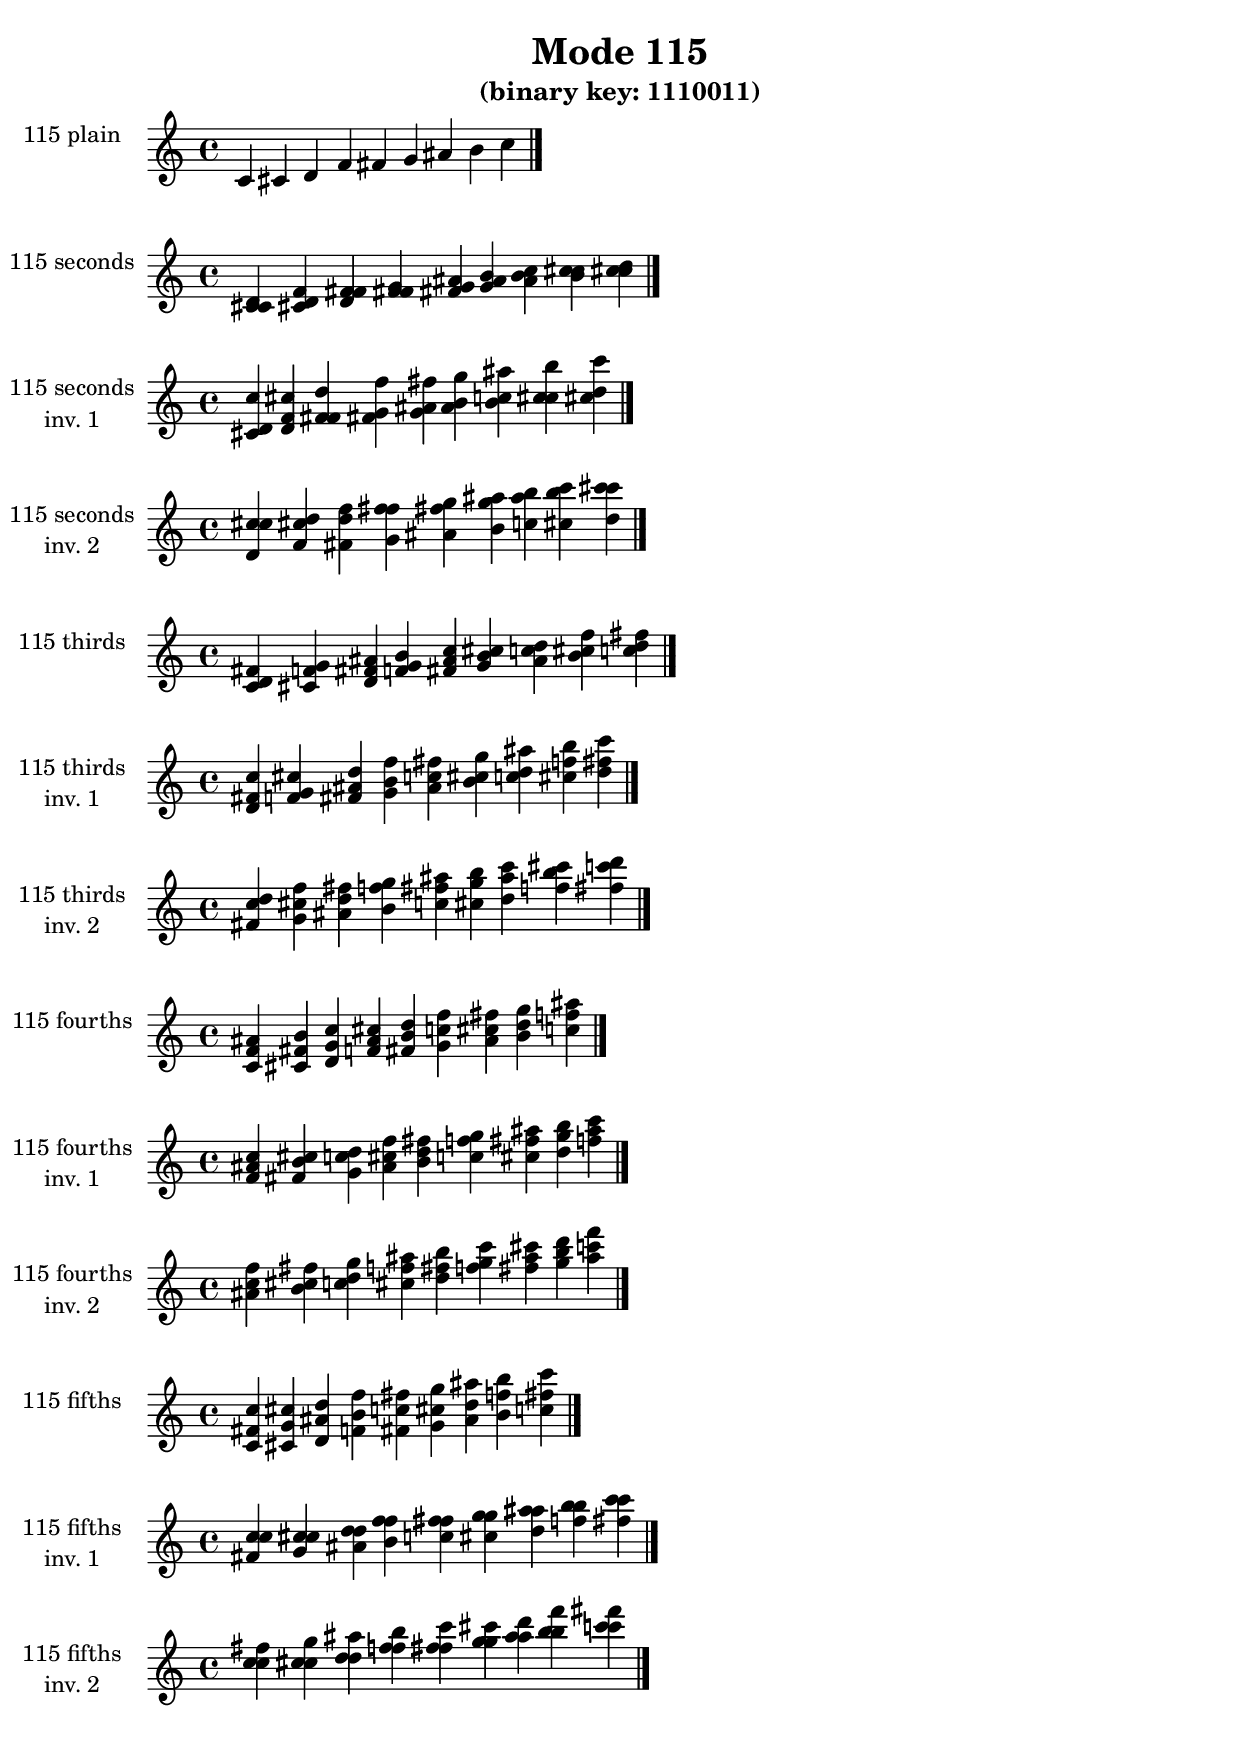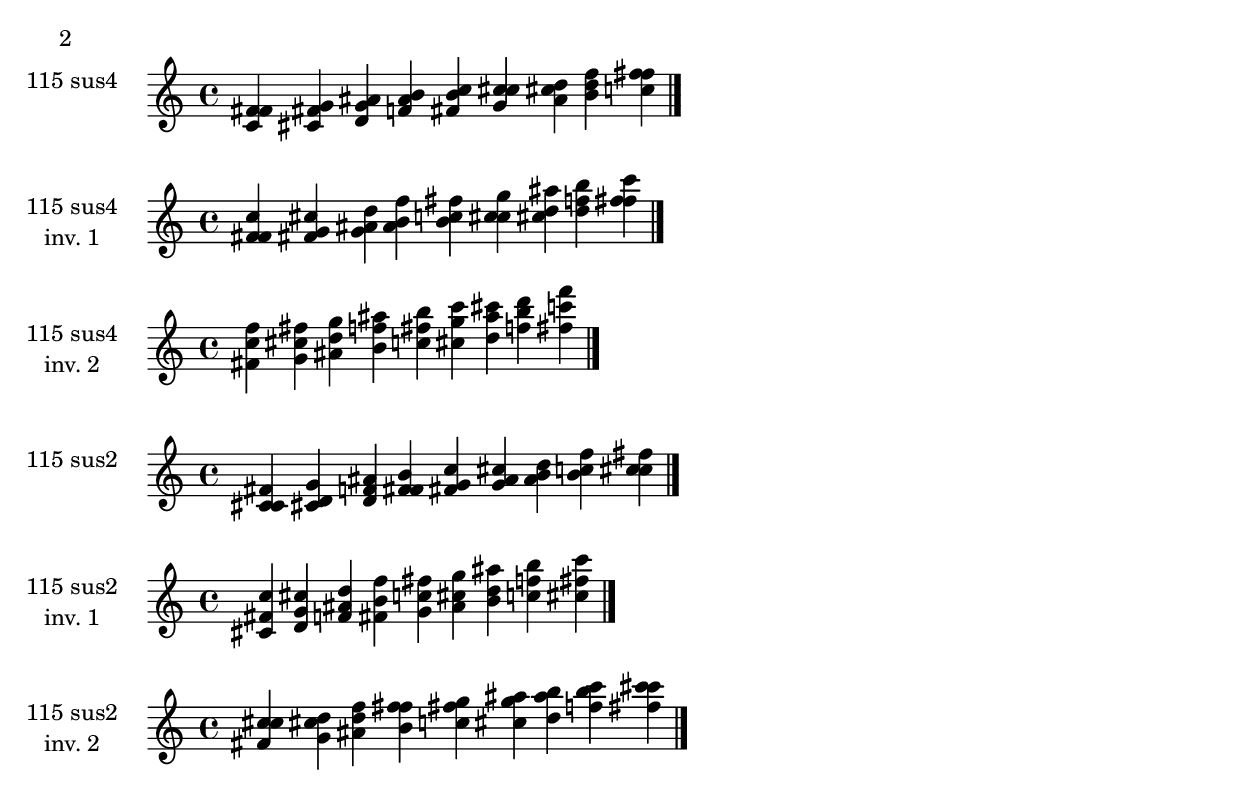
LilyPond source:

\version "2.19.0"

\header {
  title = "Mode 115"
  subtitle = "(binary key: 1110011)"
 %% Remove default LilyPond tagline
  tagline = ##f
}

\paper {
  #(set-paper-size "a4")
}

global = {
  \key c \major
  \time 4/4
  \tempo 4=100
}

\book {
  \score {
    \new Staff \with {
      instrumentName =  \markup { \column {
         \hcenter-in #14 \line { 115 plain }
         \hcenter-in #14 \line {  } } }
      midiInstrument = "oboe"
    } { \accidentalStyle "default"
        \cadenzaOn c' cis' d' f' fis' g' ais' b' c''  \cadenzaOff \bar "|." }
    \layout { }
  }
  \score {
    \new Staff \with {
      instrumentName =  \markup { \column {
         \hcenter-in #14 \line { 115 seconds }
         \hcenter-in #14 \line {  } } }
      midiInstrument = "oboe"
    } { \accidentalStyle "default"
        \cadenzaOn <c' cis' d'> <cis' d' f'> <d' f' fis'> <f' fis' g'> <fis' g' ais'> <g' ais' b'> <ais' b' c''> <b' c'' cis''> <c'' cis'' d''>  \cadenzaOff \bar "|." }
    \layout { }
  }
  \score {
    \new Staff \with {
      instrumentName =  \markup { \column {
         \hcenter-in #14 \line { 115 seconds }
         \hcenter-in #14 \line { inv. 1 } } }
      midiInstrument = "oboe"
    } { \accidentalStyle "default"
        \cadenzaOn <cis' d' c''> <d' f' cis''> <f' fis' d''> <fis' g' f''> <g' ais' fis''> <ais' b' g''> <b' c'' ais''> <c'' cis'' b''> <cis'' d'' c'''>  \cadenzaOff \bar "|." }
    \layout { }
  }
  \score {
    \new Staff \with {
      instrumentName =  \markup { \column {
         \hcenter-in #14 \line { 115 seconds }
         \hcenter-in #14 \line { inv. 2 } } }
      midiInstrument = "oboe"
    } { \accidentalStyle "default"
        \cadenzaOn <d' c'' cis''> <f' cis'' d''> <fis' d'' f''> <g' f'' fis''> <ais' fis'' g''> <b' g'' ais''> <c'' ais'' b''> <cis'' b'' c'''> <d'' c''' cis'''>  \cadenzaOff \bar "|." }
    \layout { }
  }
  \score {
    \new Staff \with {
      instrumentName =  \markup { \column {
         \hcenter-in #14 \line { 115 thirds }
         \hcenter-in #14 \line {  } } }
      midiInstrument = "oboe"
    } { \accidentalStyle "default"
        \cadenzaOn <c' d' fis'> <cis' f' g'> <d' fis' ais'> <f' g' b'> <fis' ais' c''> <g' b' cis''> <ais' c'' d''> <b' cis'' f''> <c'' d'' fis''>  \cadenzaOff \bar "|." }
    \layout { }
  }
  \score {
    \new Staff \with {
      instrumentName =  \markup { \column {
         \hcenter-in #14 \line { 115 thirds }
         \hcenter-in #14 \line { inv. 1 } } }
      midiInstrument = "oboe"
    } { \accidentalStyle "default"
        \cadenzaOn <d' fis' c''> <f' g' cis''> <fis' ais' d''> <g' b' f''> <ais' c'' fis''> <b' cis'' g''> <c'' d'' ais''> <cis'' f'' b''> <d'' fis'' c'''>  \cadenzaOff \bar "|." }
    \layout { }
  }
  \score {
    \new Staff \with {
      instrumentName =  \markup { \column {
         \hcenter-in #14 \line { 115 thirds }
         \hcenter-in #14 \line { inv. 2 } } }
      midiInstrument = "oboe"
    } { \accidentalStyle "default"
        \cadenzaOn <fis' c'' d''> <g' cis'' f''> <ais' d'' fis''> <b' f'' g''> <c'' fis'' ais''> <cis'' g'' b''> <d'' ais'' c'''> <f'' b'' cis'''> <fis'' c''' d'''>  \cadenzaOff \bar "|." }
    \layout { }
  }
  \score {
    \new Staff \with {
      instrumentName =  \markup { \column {
         \hcenter-in #14 \line { 115 fourths }
         \hcenter-in #14 \line {  } } }
      midiInstrument = "oboe"
    } { \accidentalStyle "default"
        \cadenzaOn <c' f' ais'> <cis' fis' b'> <d' g' c''> <f' ais' cis''> <fis' b' d''> <g' c'' f''> <ais' cis'' fis''> <b' d'' g''> <c'' f'' ais''>  \cadenzaOff \bar "|." }
    \layout { }
  }
  \score {
    \new Staff \with {
      instrumentName =  \markup { \column {
         \hcenter-in #14 \line { 115 fourths }
         \hcenter-in #14 \line { inv. 1 } } }
      midiInstrument = "oboe"
    } { \accidentalStyle "default"
        \cadenzaOn <f' ais' c''> <fis' b' cis''> <g' c'' d''> <ais' cis'' f''> <b' d'' fis''> <c'' f'' g''> <cis'' fis'' ais''> <d'' g'' b''> <f'' ais'' c'''>  \cadenzaOff \bar "|." }
    \layout { }
  }
  \score {
    \new Staff \with {
      instrumentName =  \markup { \column {
         \hcenter-in #14 \line { 115 fourths }
         \hcenter-in #14 \line { inv. 2 } } }
      midiInstrument = "oboe"
    } { \accidentalStyle "default"
        \cadenzaOn <ais' c'' f''> <b' cis'' fis''> <c'' d'' g''> <cis'' f'' ais''> <d'' fis'' b''> <f'' g'' c'''> <fis'' ais'' cis'''> <g'' b'' d'''> <ais'' c''' f'''>  \cadenzaOff \bar "|." }
    \layout { }
  }
  \score {
    \new Staff \with {
      instrumentName =  \markup { \column {
         \hcenter-in #14 \line { 115 fifths }
         \hcenter-in #14 \line {  } } }
      midiInstrument = "oboe"
    } { \accidentalStyle "default"
        \cadenzaOn <c' fis' c''> <cis' g' cis''> <d' ais' d''> <f' b' f''> <fis' c'' fis''> <g' cis'' g''> <ais' d'' ais''> <b' f'' b''> <c'' fis'' c'''>  \cadenzaOff \bar "|." }
    \layout { }
  }
  \score {
    \new Staff \with {
      instrumentName =  \markup { \column {
         \hcenter-in #14 \line { 115 fifths }
         \hcenter-in #14 \line { inv. 1 } } }
      midiInstrument = "oboe"
    } { \accidentalStyle "default"
        \cadenzaOn <fis' c'' c''> <g' cis'' cis''> <ais' d'' d''> <b' f'' f''> <c'' fis'' fis''> <cis'' g'' g''> <d'' ais'' ais''> <f'' b'' b''> <fis'' c''' c'''>  \cadenzaOff \bar "|." }
    \layout { }
  }
  \score {
    \new Staff \with {
      instrumentName =  \markup { \column {
         \hcenter-in #14 \line { 115 fifths }
         \hcenter-in #14 \line { inv. 2 } } }
      midiInstrument = "oboe"
    } { \accidentalStyle "default"
        \cadenzaOn <c'' c'' fis''> <cis'' cis'' g''> <d'' d'' ais''> <f'' f'' b''> <fis'' fis'' c'''> <g'' g'' cis'''> <ais'' ais'' d'''> <b'' b'' f'''> <c''' c''' fis'''>  \cadenzaOff \bar "|." }
    \layout { }
  }
  \score {
    \new Staff \with {
      instrumentName =  \markup { \column {
         \hcenter-in #14 \line { 115 sus4 }
         \hcenter-in #14 \line {  } } }
      midiInstrument = "oboe"
    } { \accidentalStyle "default"
        \cadenzaOn <c' f' fis'> <cis' fis' g'> <d' g' ais'> <f' ais' b'> <fis' b' c''> <g' c'' cis''> <ais' cis'' d''> <b' d'' f''> <c'' f'' fis''>  \cadenzaOff \bar "|." }
    \layout { }
  }
  \score {
    \new Staff \with {
      instrumentName =  \markup { \column {
         \hcenter-in #14 \line { 115 sus4 }
         \hcenter-in #14 \line { inv. 1 } } }
      midiInstrument = "oboe"
    } { \accidentalStyle "default"
        \cadenzaOn <f' fis' c''> <fis' g' cis''> <g' ais' d''> <ais' b' f''> <b' c'' fis''> <c'' cis'' g''> <cis'' d'' ais''> <d'' f'' b''> <f'' fis'' c'''>  \cadenzaOff \bar "|." }
    \layout { }
  }
  \score {
    \new Staff \with {
      instrumentName =  \markup { \column {
         \hcenter-in #14 \line { 115 sus4 }
         \hcenter-in #14 \line { inv. 2 } } }
      midiInstrument = "oboe"
    } { \accidentalStyle "default"
        \cadenzaOn <fis' c'' f''> <g' cis'' fis''> <ais' d'' g''> <b' f'' ais''> <c'' fis'' b''> <cis'' g'' c'''> <d'' ais'' cis'''> <f'' b'' d'''> <fis'' c''' f'''>  \cadenzaOff \bar "|." }
    \layout { }
  }
  \score {
    \new Staff \with {
      instrumentName =  \markup { \column {
         \hcenter-in #14 \line { 115 sus2 }
         \hcenter-in #14 \line {  } } }
      midiInstrument = "oboe"
    } { \accidentalStyle "default"
        \cadenzaOn <c' cis' fis'> <cis' d' g'> <d' f' ais'> <f' fis' b'> <fis' g' c''> <g' ais' cis''> <ais' b' d''> <b' c'' f''> <c'' cis'' fis''>  \cadenzaOff \bar "|." }
    \layout { }
  }
  \score {
    \new Staff \with {
      instrumentName =  \markup { \column {
         \hcenter-in #14 \line { 115 sus2 }
         \hcenter-in #14 \line { inv. 1 } } }
      midiInstrument = "oboe"
    } { \accidentalStyle "default"
        \cadenzaOn <cis' fis' c''> <d' g' cis''> <f' ais' d''> <fis' b' f''> <g' c'' fis''> <ais' cis'' g''> <b' d'' ais''> <c'' f'' b''> <cis'' fis'' c'''>  \cadenzaOff \bar "|." }
    \layout { }
  }
  \score {
    \new Staff \with {
      instrumentName =  \markup { \column {
         \hcenter-in #14 \line { 115 sus2 }
         \hcenter-in #14 \line { inv. 2 } } }
      midiInstrument = "oboe"
    } { \accidentalStyle "default"
        \cadenzaOn <fis' c'' cis''> <g' cis'' d''> <ais' d'' f''> <b' f'' fis''> <c'' fis'' g''> <cis'' g'' ais''> <d'' ais'' b''> <f'' b'' c'''> <fis'' c''' cis'''>  \cadenzaOff \bar "|." }
    \layout { }
  }
}

\book {
  \bookOutputSuffix "plain_"
  \score {
    \new Staff \with {
      instrumentName =  \markup { \column {
         \hcenter-in #14 \line { 115 plain }
         \hcenter-in #14 \line {  } } }
      midiInstrument = "oboe"
    } { \accidentalStyle "default"
        \cadenzaOn c' cis' d' f' fis' g' ais' b' c''  \cadenzaOff \bar "|." }
    \midi { }
  }
}
\book {
  \bookOutputSuffix "seconds_"
  \score {
    \new Staff \with {
      instrumentName =  \markup { \column {
         \hcenter-in #14 \line { 115 seconds }
         \hcenter-in #14 \line {  } } }
      midiInstrument = "oboe"
    } { \accidentalStyle "default"
        \cadenzaOn <c' cis' d'> <cis' d' f'> <d' f' fis'> <f' fis' g'> <fis' g' ais'> <g' ais' b'> <ais' b' c''> <b' c'' cis''> <c'' cis'' d''>  \cadenzaOff \bar "|." }
    \midi { }
  }
}
\book {
  \bookOutputSuffix "seconds_inv. 1"
  \score {
    \new Staff \with {
      instrumentName =  \markup { \column {
         \hcenter-in #14 \line { 115 seconds }
         \hcenter-in #14 \line { inv. 1 } } }
      midiInstrument = "oboe"
    } { \accidentalStyle "default"
        \cadenzaOn <cis' d' c''> <d' f' cis''> <f' fis' d''> <fis' g' f''> <g' ais' fis''> <ais' b' g''> <b' c'' ais''> <c'' cis'' b''> <cis'' d'' c'''>  \cadenzaOff \bar "|." }
    \midi { }
  }
}
\book {
  \bookOutputSuffix "seconds_inv. 2"
  \score {
    \new Staff \with {
      instrumentName =  \markup { \column {
         \hcenter-in #14 \line { 115 seconds }
         \hcenter-in #14 \line { inv. 2 } } }
      midiInstrument = "oboe"
    } { \accidentalStyle "default"
        \cadenzaOn <d' c'' cis''> <f' cis'' d''> <fis' d'' f''> <g' f'' fis''> <ais' fis'' g''> <b' g'' ais''> <c'' ais'' b''> <cis'' b'' c'''> <d'' c''' cis'''>  \cadenzaOff \bar "|." }
    \midi { }
  }
}
\book {
  \bookOutputSuffix "thirds_"
  \score {
    \new Staff \with {
      instrumentName =  \markup { \column {
         \hcenter-in #14 \line { 115 thirds }
         \hcenter-in #14 \line {  } } }
      midiInstrument = "oboe"
    } { \accidentalStyle "default"
        \cadenzaOn <c' d' fis'> <cis' f' g'> <d' fis' ais'> <f' g' b'> <fis' ais' c''> <g' b' cis''> <ais' c'' d''> <b' cis'' f''> <c'' d'' fis''>  \cadenzaOff \bar "|." }
    \midi { }
  }
}
\book {
  \bookOutputSuffix "thirds_inv. 1"
  \score {
    \new Staff \with {
      instrumentName =  \markup { \column {
         \hcenter-in #14 \line { 115 thirds }
         \hcenter-in #14 \line { inv. 1 } } }
      midiInstrument = "oboe"
    } { \accidentalStyle "default"
        \cadenzaOn <d' fis' c''> <f' g' cis''> <fis' ais' d''> <g' b' f''> <ais' c'' fis''> <b' cis'' g''> <c'' d'' ais''> <cis'' f'' b''> <d'' fis'' c'''>  \cadenzaOff \bar "|." }
    \midi { }
  }
}
\book {
  \bookOutputSuffix "thirds_inv. 2"
  \score {
    \new Staff \with {
      instrumentName =  \markup { \column {
         \hcenter-in #14 \line { 115 thirds }
         \hcenter-in #14 \line { inv. 2 } } }
      midiInstrument = "oboe"
    } { \accidentalStyle "default"
        \cadenzaOn <fis' c'' d''> <g' cis'' f''> <ais' d'' fis''> <b' f'' g''> <c'' fis'' ais''> <cis'' g'' b''> <d'' ais'' c'''> <f'' b'' cis'''> <fis'' c''' d'''>  \cadenzaOff \bar "|." }
    \midi { }
  }
}
\book {
  \bookOutputSuffix "fourths_"
  \score {
    \new Staff \with {
      instrumentName =  \markup { \column {
         \hcenter-in #14 \line { 115 fourths }
         \hcenter-in #14 \line {  } } }
      midiInstrument = "oboe"
    } { \accidentalStyle "default"
        \cadenzaOn <c' f' ais'> <cis' fis' b'> <d' g' c''> <f' ais' cis''> <fis' b' d''> <g' c'' f''> <ais' cis'' fis''> <b' d'' g''> <c'' f'' ais''>  \cadenzaOff \bar "|." }
    \midi { }
  }
}
\book {
  \bookOutputSuffix "fourths_inv. 1"
  \score {
    \new Staff \with {
      instrumentName =  \markup { \column {
         \hcenter-in #14 \line { 115 fourths }
         \hcenter-in #14 \line { inv. 1 } } }
      midiInstrument = "oboe"
    } { \accidentalStyle "default"
        \cadenzaOn <f' ais' c''> <fis' b' cis''> <g' c'' d''> <ais' cis'' f''> <b' d'' fis''> <c'' f'' g''> <cis'' fis'' ais''> <d'' g'' b''> <f'' ais'' c'''>  \cadenzaOff \bar "|." }
    \midi { }
  }
}
\book {
  \bookOutputSuffix "fourths_inv. 2"
  \score {
    \new Staff \with {
      instrumentName =  \markup { \column {
         \hcenter-in #14 \line { 115 fourths }
         \hcenter-in #14 \line { inv. 2 } } }
      midiInstrument = "oboe"
    } { \accidentalStyle "default"
        \cadenzaOn <ais' c'' f''> <b' cis'' fis''> <c'' d'' g''> <cis'' f'' ais''> <d'' fis'' b''> <f'' g'' c'''> <fis'' ais'' cis'''> <g'' b'' d'''> <ais'' c''' f'''>  \cadenzaOff \bar "|." }
    \midi { }
  }
}
\book {
  \bookOutputSuffix "fifths_"
  \score {
    \new Staff \with {
      instrumentName =  \markup { \column {
         \hcenter-in #14 \line { 115 fifths }
         \hcenter-in #14 \line {  } } }
      midiInstrument = "oboe"
    } { \accidentalStyle "default"
        \cadenzaOn <c' fis' c''> <cis' g' cis''> <d' ais' d''> <f' b' f''> <fis' c'' fis''> <g' cis'' g''> <ais' d'' ais''> <b' f'' b''> <c'' fis'' c'''>  \cadenzaOff \bar "|." }
    \midi { }
  }
}
\book {
  \bookOutputSuffix "fifths_inv. 1"
  \score {
    \new Staff \with {
      instrumentName =  \markup { \column {
         \hcenter-in #14 \line { 115 fifths }
         \hcenter-in #14 \line { inv. 1 } } }
      midiInstrument = "oboe"
    } { \accidentalStyle "default"
        \cadenzaOn <fis' c'' c''> <g' cis'' cis''> <ais' d'' d''> <b' f'' f''> <c'' fis'' fis''> <cis'' g'' g''> <d'' ais'' ais''> <f'' b'' b''> <fis'' c''' c'''>  \cadenzaOff \bar "|." }
    \midi { }
  }
}
\book {
  \bookOutputSuffix "fifths_inv. 2"
  \score {
    \new Staff \with {
      instrumentName =  \markup { \column {
         \hcenter-in #14 \line { 115 fifths }
         \hcenter-in #14 \line { inv. 2 } } }
      midiInstrument = "oboe"
    } { \accidentalStyle "default"
        \cadenzaOn <c'' c'' fis''> <cis'' cis'' g''> <d'' d'' ais''> <f'' f'' b''> <fis'' fis'' c'''> <g'' g'' cis'''> <ais'' ais'' d'''> <b'' b'' f'''> <c''' c''' fis'''>  \cadenzaOff \bar "|." }
    \midi { }
  }
}
\book {
  \bookOutputSuffix "sus4_"
  \score {
    \new Staff \with {
      instrumentName =  \markup { \column {
         \hcenter-in #14 \line { 115 sus4 }
         \hcenter-in #14 \line {  } } }
      midiInstrument = "oboe"
    } { \accidentalStyle "default"
        \cadenzaOn <c' f' fis'> <cis' fis' g'> <d' g' ais'> <f' ais' b'> <fis' b' c''> <g' c'' cis''> <ais' cis'' d''> <b' d'' f''> <c'' f'' fis''>  \cadenzaOff \bar "|." }
    \midi { }
  }
}
\book {
  \bookOutputSuffix "sus4_inv. 1"
  \score {
    \new Staff \with {
      instrumentName =  \markup { \column {
         \hcenter-in #14 \line { 115 sus4 }
         \hcenter-in #14 \line { inv. 1 } } }
      midiInstrument = "oboe"
    } { \accidentalStyle "default"
        \cadenzaOn <f' fis' c''> <fis' g' cis''> <g' ais' d''> <ais' b' f''> <b' c'' fis''> <c'' cis'' g''> <cis'' d'' ais''> <d'' f'' b''> <f'' fis'' c'''>  \cadenzaOff \bar "|." }
    \midi { }
  }
}
\book {
  \bookOutputSuffix "sus4_inv. 2"
  \score {
    \new Staff \with {
      instrumentName =  \markup { \column {
         \hcenter-in #14 \line { 115 sus4 }
         \hcenter-in #14 \line { inv. 2 } } }
      midiInstrument = "oboe"
    } { \accidentalStyle "default"
        \cadenzaOn <fis' c'' f''> <g' cis'' fis''> <ais' d'' g''> <b' f'' ais''> <c'' fis'' b''> <cis'' g'' c'''> <d'' ais'' cis'''> <f'' b'' d'''> <fis'' c''' f'''>  \cadenzaOff \bar "|." }
    \midi { }
  }
}
\book {
  \bookOutputSuffix "sus2_"
  \score {
    \new Staff \with {
      instrumentName =  \markup { \column {
         \hcenter-in #14 \line { 115 sus2 }
         \hcenter-in #14 \line {  } } }
      midiInstrument = "oboe"
    } { \accidentalStyle "default"
        \cadenzaOn <c' cis' fis'> <cis' d' g'> <d' f' ais'> <f' fis' b'> <fis' g' c''> <g' ais' cis''> <ais' b' d''> <b' c'' f''> <c'' cis'' fis''>  \cadenzaOff \bar "|." }
    \midi { }
  }
}
\book {
  \bookOutputSuffix "sus2_inv. 1"
  \score {
    \new Staff \with {
      instrumentName =  \markup { \column {
         \hcenter-in #14 \line { 115 sus2 }
         \hcenter-in #14 \line { inv. 1 } } }
      midiInstrument = "oboe"
    } { \accidentalStyle "default"
        \cadenzaOn <cis' fis' c''> <d' g' cis''> <f' ais' d''> <fis' b' f''> <g' c'' fis''> <ais' cis'' g''> <b' d'' ais''> <c'' f'' b''> <cis'' fis'' c'''>  \cadenzaOff \bar "|." }
    \midi { }
  }
}
\book {
  \bookOutputSuffix "sus2_inv. 2"
  \score {
    \new Staff \with {
      instrumentName =  \markup { \column {
         \hcenter-in #14 \line { 115 sus2 }
         \hcenter-in #14 \line { inv. 2 } } }
      midiInstrument = "oboe"
    } { \accidentalStyle "default"
        \cadenzaOn <fis' c'' cis''> <g' cis'' d''> <ais' d'' f''> <b' f'' fis''> <c'' fis'' g''> <cis'' g'' ais''> <d'' ais'' b''> <f'' b'' c'''> <fis'' c''' cis'''>  \cadenzaOff \bar "|." }
    \midi { }
  }
}
